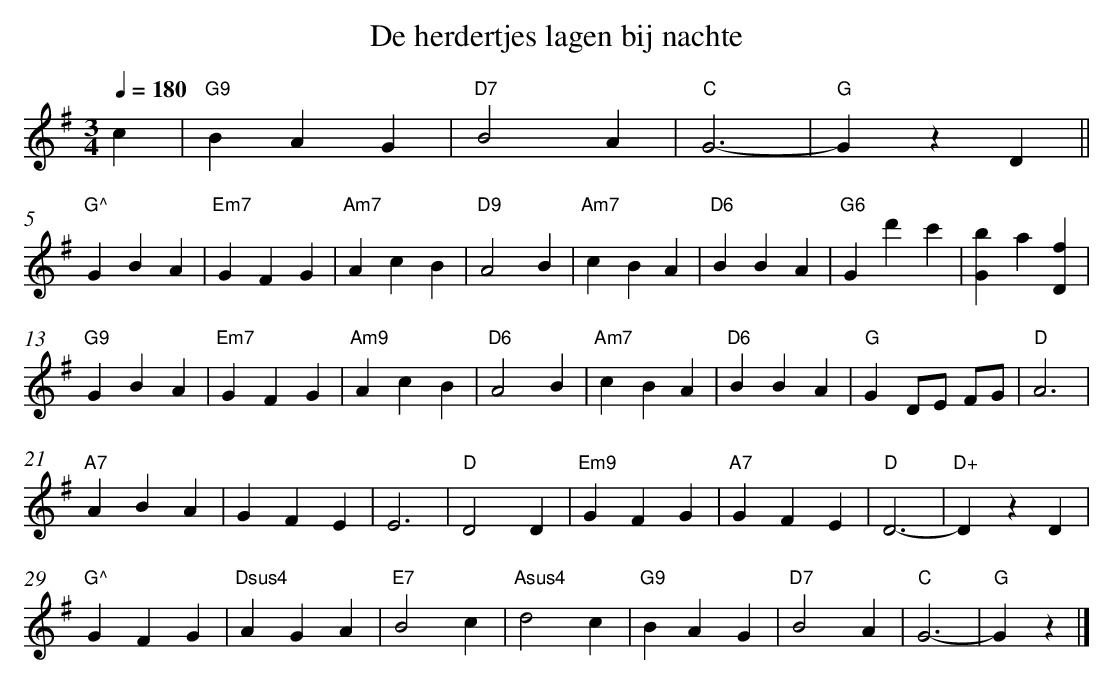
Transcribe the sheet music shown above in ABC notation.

X:1
T:De herdertjes lagen bij nachte
Q:1/4=180
M:3/4
L:1/8
K:G
c2 |"G9"B2 A2 G2 | "D7"B4 A2 | "C"G6- | "G"G2 z2 D2 ||$
"G^"G2 B2 A2 | "Em7"G2 F2 G2 | "Am7"A2 c2 B2 | "D9"A4 B2 | "Am7"c2 B2 A2 | "D6"B2 B2 A2 | "G6" [!.!z2G2] !.!d'2 !.!c'2 |  [!.!b2G2] !.!a2  [D2!.!f2] |$
"G9"G2 B2 A2 | "Em7"G2 F2 G2 | "Am9"A2 c2 B2 | "D6"A4 B2 | "Am7"c2 B2 A2 | "D6"B2 B2 A2 | "G" [!.!z2G2] !.!D!.!E !.!F!.!G | "D"A6 |$
"A7"A2 B2 A2 | G2 F2 E2 | E6 | "D"D4 D2 | "Em9"G2 F2 G2 | "A7"G2 F2 E2 | "D"D6- | "D+"D2 z2 D2 |$
"G^"G2 F2 G2 | "Dsus4"A2 G2 A2 | "E7"B4 c2 | "Asus4"d4 c2 | "G9"B2 A2 G2 | "D7"B4 A2 | "C"G6- | "G"G2 z2 |]$
